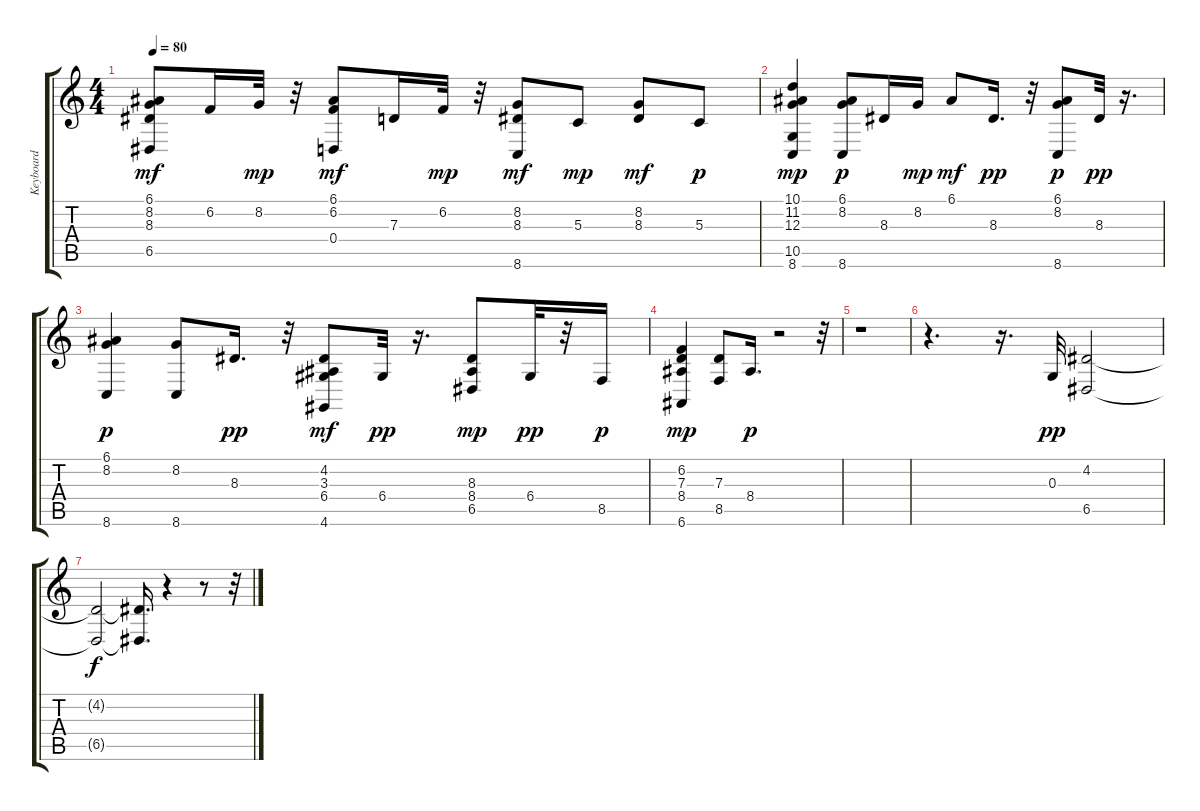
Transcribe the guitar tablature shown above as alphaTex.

\track ("Keyboard" "Keyboard") {instrument acousticgrandpiano}
\staff {score tabs}
\tuning (E4 B3 G3 D3 A2 E2) {hide}
\ts (4 4)
\tempo 80
\clef g2
\ks c
(6.1 8.2 8.3 6.5).8{dy mf} 6.2.16 8.2.32{dy mp} r.32 (6.1 6.2 0.4).8{dy mf} 7.3.16 6.2.32{dy mp} r.32 (8.2 8.3 8.6).8{dy mf} 5.3.8{dy mp} (8.2 8.3).8{dy mf} 5.3.8{dy p} |
(10.1 11.2 12.3 10.5 8.6).4{dy mp} (6.1 8.2 8.6).8{dy p} 8.3.16 8.2.16{dy mp} 6.1.8{dy mf} 8.3.16{d dy pp} r.32 (6.1 8.2 8.6).8{dy p} 8.3.32{dy pp} r.16{d} |
(6.1 8.2 8.6).4{dy p} (8.2 8.6).8 8.3.16{d dy pp} r.32 (4.2 3.3 6.4 4.6).8{dy mf} 6.4.32{dy pp} r.16{d} (8.3 8.4 6.5).8{dy mp} 6.4.32{dy pp} r.32 8.5.16{dy p} |
(6.2 7.3 8.4 6.6).4{dy mp} (7.3 8.5).8 8.4.16{d dy p} r.2 r.32 |
r.1 |
r.4{d} r.16{d} 0.3.32{dy pp} (4.2 6.5).2 |
(4.2{t} 6.5{t}).2{dy f} (4.2{t} 6.5{t}).16{d} r.4 r.8 r.32
